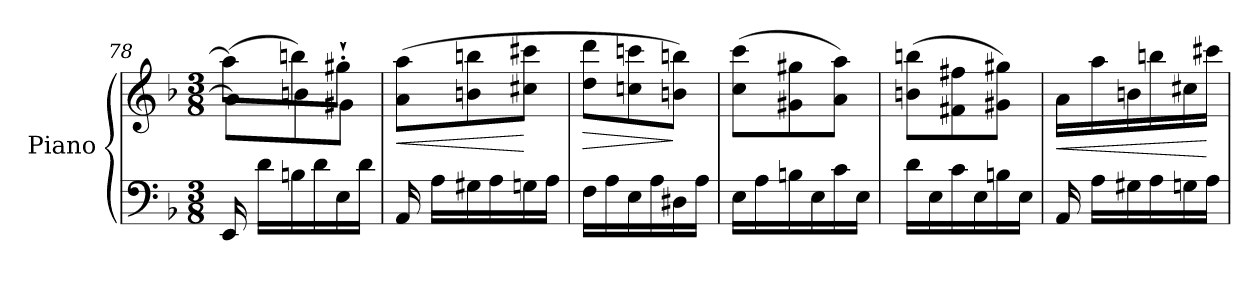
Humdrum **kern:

**kern	**kern	**dynam
*part1	*part1	*part1
*staff2	*staff1	*staff1/2
*I"Piano	*	*
*I'Pno	*	*
*clefF4	*clefG2	*
*k[b-]	*k[b-]	*
*F:	*F:	*
*M3/8	*M3/8	*
=78	=78	=78
*	*^	*
16EE/	(8aa\L]	8a\L]	.
16d\LL	.	.	.
16Bn\	8bbn\)	8bn\	.
16d\	.	.	.
16E\	8gg#X`'\J	8g#X\J	.
16d\JJ	.	.	.
*	*v	*v	*
=79	=79	=79
!	!	!LO:HP:b
16AA/	(8a\ 8aa\L	<
16A\LL	.	.
16G#X\	8bn\ 8bbn\	.
16A\	.	.
16Gn\	8cc#X\ 8ccc#X\J	[
16A\JJ	.	.
!!LO:LB:g=z
=80	=80	=80
!	!	!LO:HP:b
16F\LL	8dd\ 8ddd\L	>
16A\	.	.
16E\	8ccn\ 8cccn\	.
16A\	.	.
16D#X\	8bn\ 8bbn\J)	]
16A\JJ	.	.
=81	=81	=81
16E\LL	(8cc\ 8ccc\L	.
16A\	.	.
16Bn\	8g#X\ 8gg#X\	.
16E\	.	.
16c\	8a\ 8aa\J)	.
16E\JJ	.	.
=82	=82	=82
16d\LL	(8bn\ 8bbn\L	.
16E\	.	.
16c\	8f#X\ 8ff#X\	.
16E\	.	.
16Bn\	8g#X\ 8gg#X\J)	.
16E\JJ	.	.
=83	=83	=83
!	!	!LO:HP:b
16AA/	16a\LL	<
16A\LL	16aa\	.
16G#X\	16bn\	.
16A\	16bbn\	.
16Gn\	16cc#X\	.
16A\JJ	16ccc#X\JJ	[
=	=	=
*-	*-	*-
